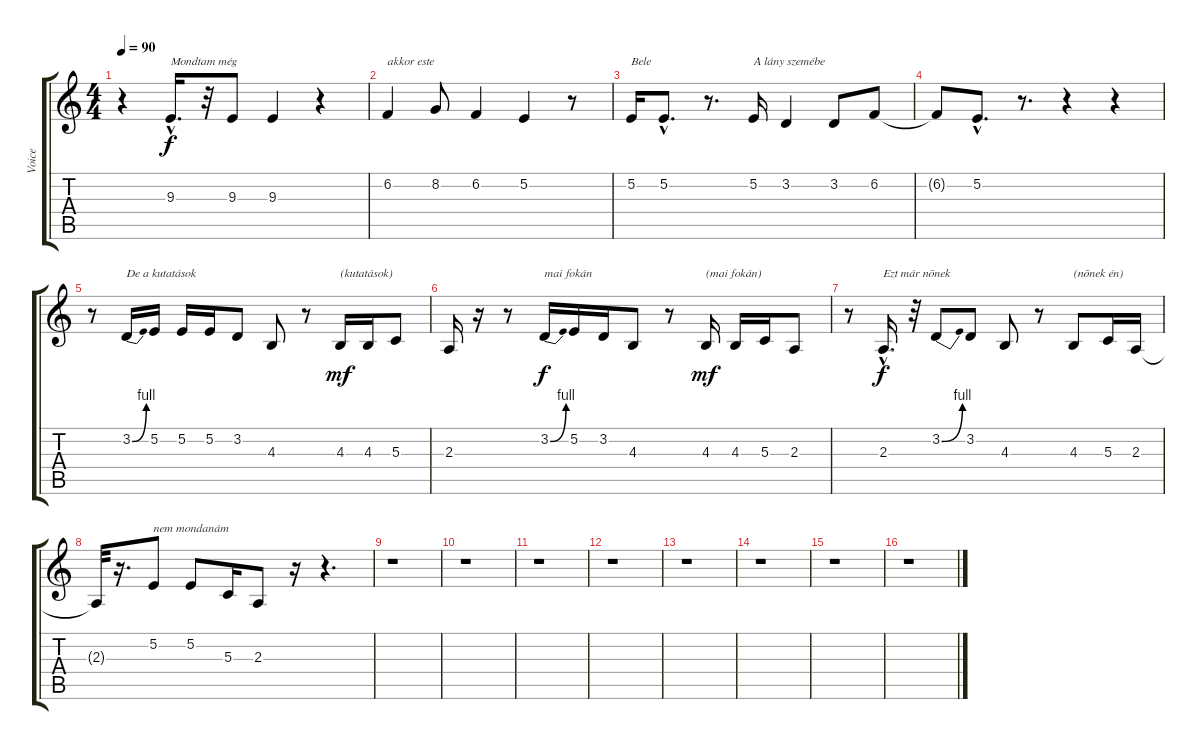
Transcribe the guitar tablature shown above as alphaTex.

\track ("Voice" "Voice") {instrument altosax}
\staff {score tabs}
\tuning (E4 B3 G3 D3 A2 E2) {hide}
\ts (4 4)
\tempo 90
\clef g2
\ks c
r.4{dy f} 9.3{hac}.16{d txt "Mondtam még"} r.32 9.3.8 9.3.4 r.4 |
6.2.4{txt "akkor este"} 8.2.8 6.2.4 5.2.4 r.8 |
5.2.16{txt "Bele"} 5.2{hac}.8{d} r.8{d} 5.2.16{txt "A lány szemébe"} 3.2.4 3.2.8 6.2.8 |
6.2{t}.8 5.2{hac}.8{d} r.8{d} r.4 r.4 |
r.8 3.2{be (bend 0 0 60 4)}.16{txt "De a kutatások"} 5.2.16 5.2.16 5.2.16 3.2.8 4.3.8 r.8 4.3.16{txt "(kutatások)" dy mf} 4.3.16 5.3.8 |
2.3.16 r.16 r.8 3.2{be (bend 0 0 60 4)}.16{txt "mai fokán" dy f} 5.2.16 3.2.16 4.3.8 r.8 4.3.16{txt "(mai fokán)" dy mf} 4.3.16 5.3.16 2.3.8 |
r.8 2.3{hac}.16{d txt "Ezt már nõnek" dy f} r.32 3.2{be (bend 0 0 60 4)}.8 3.2.8 4.3.8 r.8 4.3.8{txt "(nõnek én)"} 5.3.16 2.3.16 |
2.3{t}.32 r.16{d} 5.2.8{txt "nem mondanám"} 5.2.8 5.3.16 2.3.8 r.16 r.4{d} |
r.1 |
r.1 |
r.1 |
r.1 |
r.1 |
r.1 |
r.1 |
r.1
